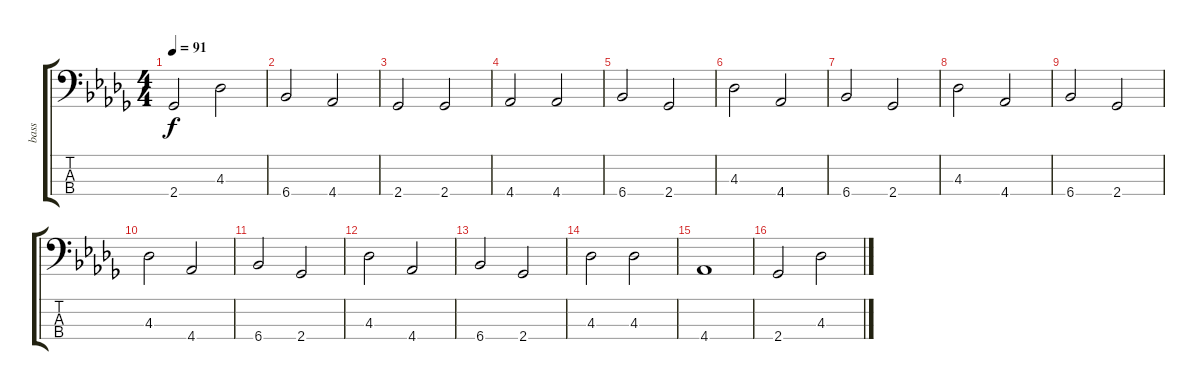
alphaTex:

\track ("bass" "bass") {instrument electricbassfinger}
\staff {score tabs}
\tuning (G2 D2 A1 E1) {hide}
\ts (4 4)
\tempo 91
\clef f4
\ks db
2.4.2{dy f} 4.3.2 |
6.4.2 4.4.2 |
2.4.2 2.4.2 |
4.4.2 4.4.2 |
6.4.2 2.4.2 |
4.3.2 4.4.2 |
6.4.2 2.4.2 |
4.3.2 4.4.2 |
6.4.2 2.4.2 |
4.3.2 4.4.2 |
6.4.2 2.4.2 |
4.3.2 4.4.2 |
6.4.2 2.4.2 |
4.3.2 4.3.2 |
4.4.1 |
2.4.2 4.3.2
